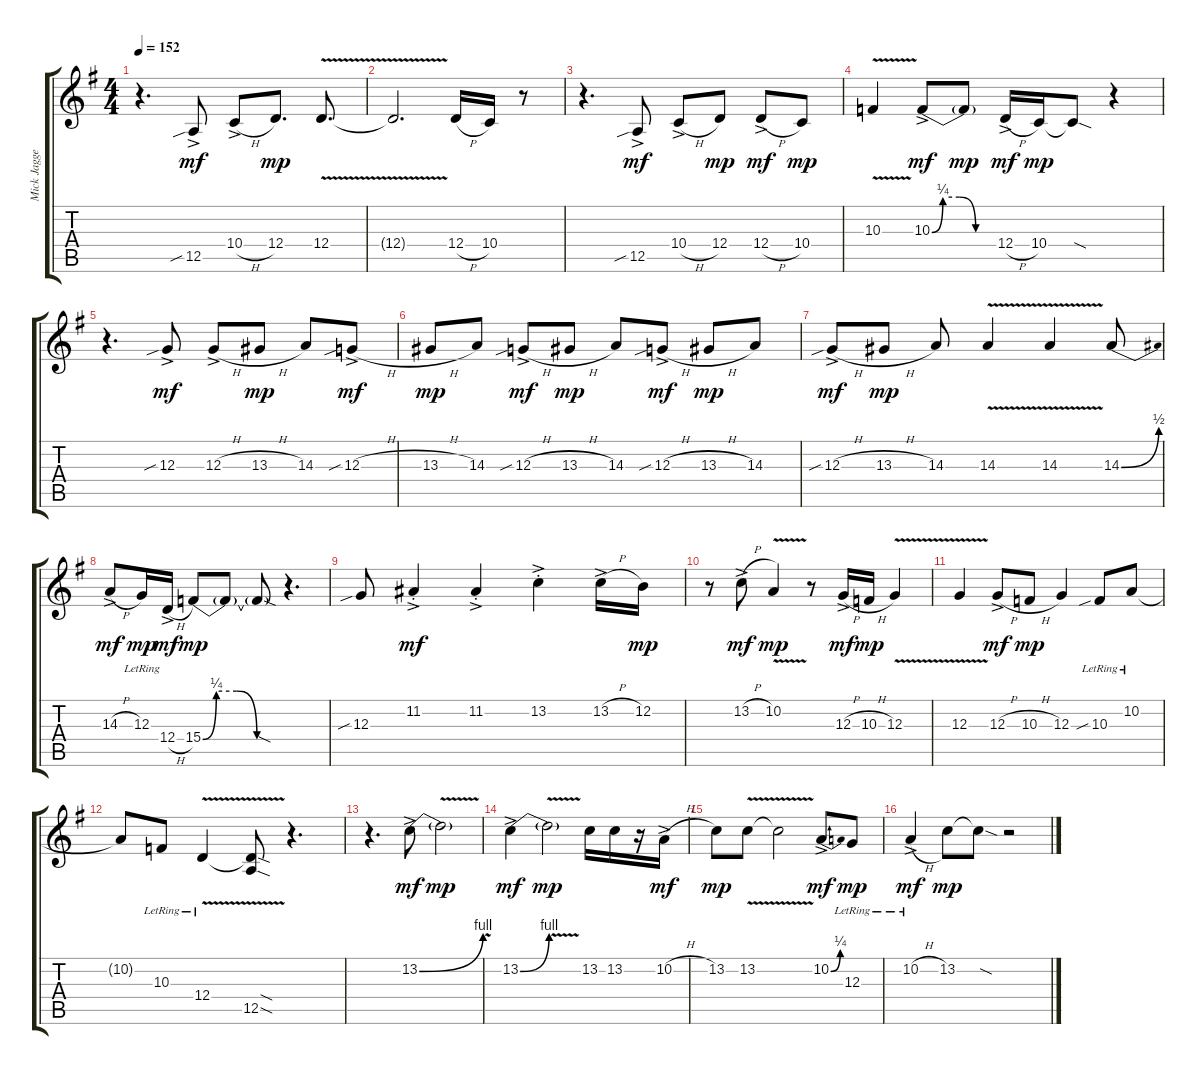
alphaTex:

\track ("Mick Jagger - Vocals & Bobby Keyes - Sax" "Mick Jagge") {instrument altosax}
\staff {score tabs}
\tuning (E4 B3 G3 D3 A2 E2) {hide}
\ts (4 4)
\tempo 152
\clef g2
\ks g
r.4{d dy mp} 12.5{sib ac}.8{dy mf} 10.4{h ac}.8 12.4.8{d dy mp} 12.4{v}.8{d} |
12.4{v t}.2{d} 12.4{h}.16 10.4.16 r.8 |
r.4{d} 12.5{sib ac}.8{dy mf} 10.4{h ac}.8 12.4.8{dy mp} 12.4{h ac}.8{dy mf} 10.4.8{dy mp} |
10.3{v}.4 10.3{be (custom 0 0 10 1 25 1 40 0 60 0) ac}.8{dy mf} 10.3{t}.8{dy mp} 12.4{h ac}.16{dy mf} 10.4.16{dy mp} 10.4{sod t}.8 r.4 |
r.4{d} 12.3{sib ac}.8{dy mf} 12.3{h ac}.8 13.3{h}.8{dy mp} 14.3.8 12.3{sib h ac}.8{dy mf} |
13.3{h}.8{dy mp} 14.3.8 12.3{sib h ac}.8{dy mf} 13.3{h}.8{dy mp} 14.3.8 12.3{sib h ac}.8{dy mf} 13.3{h}.8{dy mp} 14.3.8 |
12.3{sib h ac}.8{dy mf} 13.3{h}.8{dy mp} 14.3.8 14.3{v}.4 14.3{v}.4 14.3{be (bend 0 0 60 2)}.8 |
14.3{h ac}.8{dy mf} 12.3{lr}.16{dy mp} 12.4{h ac lr}.16{dy mf} 15.4{be (custom 0 0 10 1 25 1 40 0 60 0)}.8{dy mp} 15.4{t}.8 15.4{sod t}.8 r.4{d} |
12.3{sib}.8 11.2{ac st}.4{dy mf} 11.2{ac st}.4 13.2{ac st}.4 13.2{h ac}.16 12.2.16{dy mp} |
r.8 13.2{h ac}.8{dy mf} 10.2{v}.4{dy mp} r.8 12.3{h ac}.16{dy mf} 10.3{h}.16{dy mp} 12.3{v}.4 |
12.3{v}.4 12.3{h ac}.8{dy mf} 10.3{h}.8{dy mp} 12.3.4 10.3{sib lr}.8 10.2{lr}.8 |
10.2{t}.8 10.3{lr}.8 12.4{v lr}.4 (12.4{sod t} 12.5{sod}).8 r.4{d} |
r.4{d} 13.2{be (bend 0 0 60 4) ac}.8{dy mf} 13.2{v t}.2{dy mp} |
13.2{be (bend 0 0 60 4) ac}.4{dy mf} 13.2{v t}.2{dy mp} 13.2.16 13.2.16 r.16 10.2{h ac}.16{dy mf} |
13.2.8{dy mp} 13.2{v}.8 13.2{v t}.2 10.2{be (bend 0 0 60 1) ac}.8{dy mf} 12.3{lr}.8{dy mp} |
10.2{h ac lr}.4{dy mf} 13.2.8{dy mp} 13.2{sod t}.8 r.2
